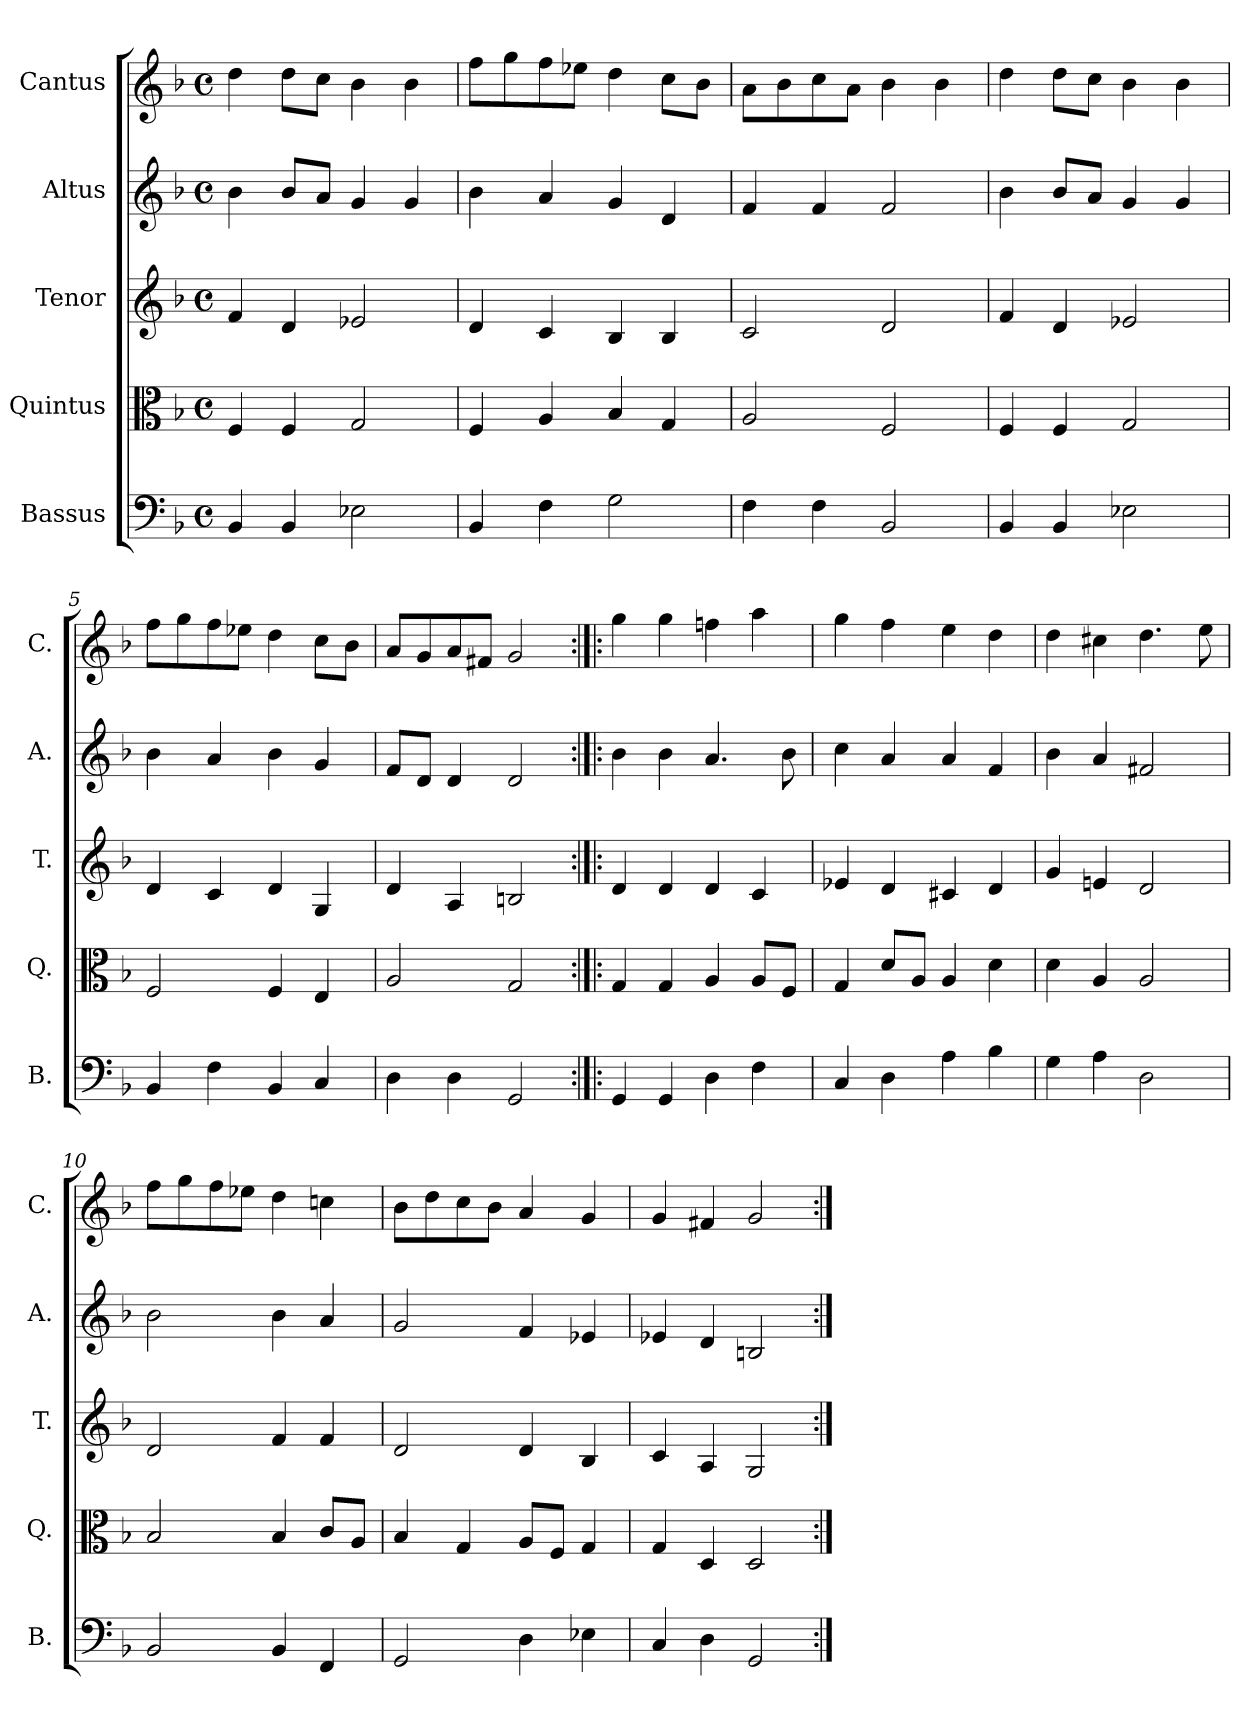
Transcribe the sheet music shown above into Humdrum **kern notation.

**kern	**kern	**kern	**kern	**kern
*part5	*part4	*part3	*part2	*part1
*staff5	*staff4	*staff3	*staff2	*staff1
*I"Bassus	*I"Quintus	*I"Tenor	*I"Altus	*I"Cantus
*I'B.	*I'Q.	*I'T.	*I'A.	*I'C.
*clefF4	*clefC3	*clefG2	*clefG2	*clefG2
*k[b-]	*k[b-]	*k[b-]	*k[b-]	*k[b-]
*F:	*F:	*F:	*F:	*F:
*M4/4	*M4/4	*M4/4	*M4/4	*M4/4
*met(c)	*met(c)	*met(c)	*met(c)	*met(c)
=1	=1	=1	=1	=1
4BB-/	4F/	4f/	4b-\	4dd\
4BB-/	4F/	4d/	8b-/L	8dd\L
.	.	.	8a/J	8cc\J
2E-X\	2G/	2e-X/	4g/	4b-\
.	.	.	4g/	4b-\
=2	=2	=2	=2	=2
4BB-/	4F/	4d/	4b-\	8ff\L
.	.	.	.	8gg\
4F\	4A/	4c/	4a/	8ff\
.	.	.	.	8ee-X\J
2G\	4B-/	4B-/	4g/	4dd\
.	4G/	4B-/	4d/	8cc\L
.	.	.	.	8b-\J
=3	=3	=3	=3	=3
4F\	2A/	2c/	4f/	8a\L
.	.	.	.	8b-\
4F\	.	.	4f/	8cc\
.	.	.	.	8a\J
2BB-/	2F/	2d/	2f/	4b-\
.	.	.	.	4b-\
=4	=4	=4	=4	=4
4BB-/	4F/	4f/	4b-\	4dd\
4BB-/	4F/	4d/	8b-/L	8dd\L
.	.	.	8a/J	8cc\J
2E-X\	2G/	2e-X/	4g/	4b-\
.	.	.	4g/	4b-\
=5	=5	=5	=5	=5
4BB-/	2F/	4d/	4b-\	8ff\L
.	.	.	.	8gg\
4F\	.	4c/	4a/	8ff\
.	.	.	.	8ee-X\J
4BB-/	4F/	4d/	4b-\	4dd\
4C/	4E/	4G/	4g/	8cc\L
.	.	.	.	8b-\J
=6	=6	=6	=6	=6
4D\	2A/	4d/	8f/L	8a/L
.	.	.	8d/J	8g/
4D\	.	4A/	4d/	8a/
.	.	.	.	8f#X/J
2GG/	2G/	2Bn/	2d/	2g/
=7:|!|:	=7:|!|:	=7:|!|:	=7:|!|:	=7:|!|:
4GG/	4G/	4d/	4b-\	4gg\
4GG/	4G/	4d/	4b-\	4gg\
4D\	4A/	4d/	4.a/	4ffn\
4F\	8A/L	4c/	.	4aa\
.	8F/J	.	8b-\	.
=8	=8	=8	=8	=8
4C/	4G/	4e-X/	4cc\	4gg\
4D\	8d/L	4d/	4a/	4ff\
.	8A/J	.	.	.
4A\	4A/	4c#X/	4a/	4ee\
4B-\	4d\	4d/	4f/	4dd\
=9	=9	=9	=9	=9
4G\	4d\	4g/	4b-\	4dd\
4A\	4A/	4en/	4a/	4cc#X\
2D\	2A/	2d/	2f#X/	4.dd\
.	.	.	.	8ee\
=10	=10	=10	=10	=10
2BB-/	2B-/	2d/	2b-\	8ff\L
.	.	.	.	8gg\
.	.	.	.	8ff\
.	.	.	.	8ee-X\J
4BB-/	4B-/	4f/	4b-\	4dd\
4FF/	8c/L	4f/	4a/	4ccn\
.	8A/J	.	.	.
=11	=11	=11	=11	=11
2GG/	4B-/	2d/	2g/	8b-\L
.	.	.	.	8dd\
.	4G/	.	.	8cc\
.	.	.	.	8b-\J
4D\	8A/L	4d/	4f/	4a/
.	8F/J	.	.	.
4E-X\	4G/	4B-/	4e-X/	4g/
=12	=12	=12	=12	=12
4C/	4G/	4c/	4e-X/	4g/
4D\	4D/	4A/	4d/	4f#X/
2GG/	2D/	2G/	2Bn/	2g/
=:|!	=:|!	=:|!	=:|!	=:|!
*-	*-	*-	*-	*-
